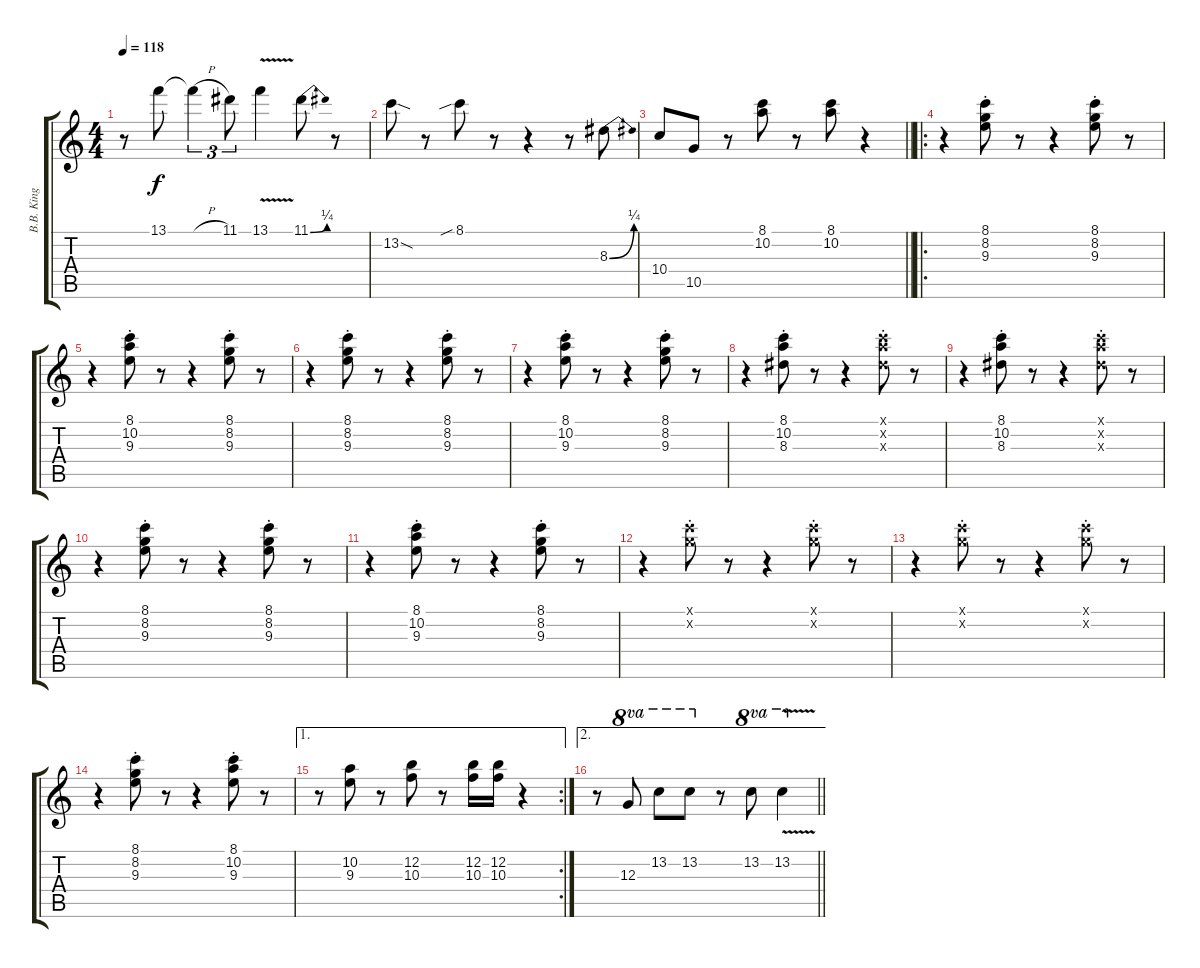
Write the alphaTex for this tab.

\track ("B.B. King - Electric Guitar" "B.B. King ") {instrument overdrivenguitar}
\staff {score tabs}
\tuning (E4 B3 G3 D3 A2 E2) {hide}
\ts (4 4)
\tempo 118
\clef g2
\ks c
r.8{dy f} 13.1.8 13.1{h t}.4{tu (3 2)} 11.1.8{tu (3 2)} 13.1{v}.4 11.1{be (bend 0 0 60 1)}.8 r.8 |
13.2{sod}.8 r.8 8.1{sib}.8 r.8 r.4 r.8 8.3{be (bend 0 0 60 1)}.8 |
\barLineRight lightlight
10.4.8 10.5.8 r.8 (8.1 10.2).8 r.8 (8.1 10.2).8 r.4 |
\ro
r.4 (8.1{st} 8.2{st} 9.3{st}).8 r.8 r.4 (8.1{st} 8.2{st} 9.3{st}).8 r.8 |
r.4 (8.1{st} 10.2{st} 9.3{st}).8 r.8 r.4 (8.1{st} 8.2{st} 9.3{st}).8 r.8 |
r.4 (8.1{st} 8.2{st} 9.3{st}).8 r.8 r.4 (8.1{st} 8.2{st} 9.3{st}).8 r.8 |
r.4 (8.1{st} 10.2{st} 9.3{st}).8 r.8 r.4 (8.1{st} 8.2{st} 9.3{st}).8 r.8 |
r.4 (8.1{st} 10.2{st} 8.3{st}).8 r.8 r.4 (8.1{st x} 10.2{st x} 8.3{st x}).8 r.8 |
r.4 (8.1{st} 10.2{st} 8.3{st}).8 r.8 r.4 (8.1{st x} 10.2{st x} 8.3{st x}).8 r.8 |
r.4 (8.1{st} 8.2{st} 9.3{st}).8 r.8 r.4 (8.1{st} 8.2{st} 9.3{st}).8 r.8 |
r.4 (8.1{st} 10.2{st} 9.3{st}).8 r.8 r.4 (8.1{st} 8.2{st} 9.3{st}).8 r.8 |
r.4 (8.1{st x} 8.2{st x}).8 r.8 r.4 (8.1{st x} 8.2{st x}).8 r.8 |
r.4 (8.1{st x} 8.2{st x}).8 r.8 r.4 (8.1{st x} 8.2{st x}).8 r.8 |
r.4 (8.1{st} 8.2{st} 9.3{st}).8 r.8 r.4 (8.1{st} 10.2{st} 9.3{st}).8 r.8 |
\ae 1
\rc 2
r.8 (10.2 9.3).8 r.8 (12.2 10.3).8 r.8 (12.2 10.3).16 (12.2 10.3).16 r.4 |
\ae 2
\barLineRight lightlight
r.8 12.3.8{ot 8va} 13.2.8{ot 8va} 13.2.8{ot 8va} r.8 13.2.8{ot 8va} 13.2{v}.4{ot 8va}
